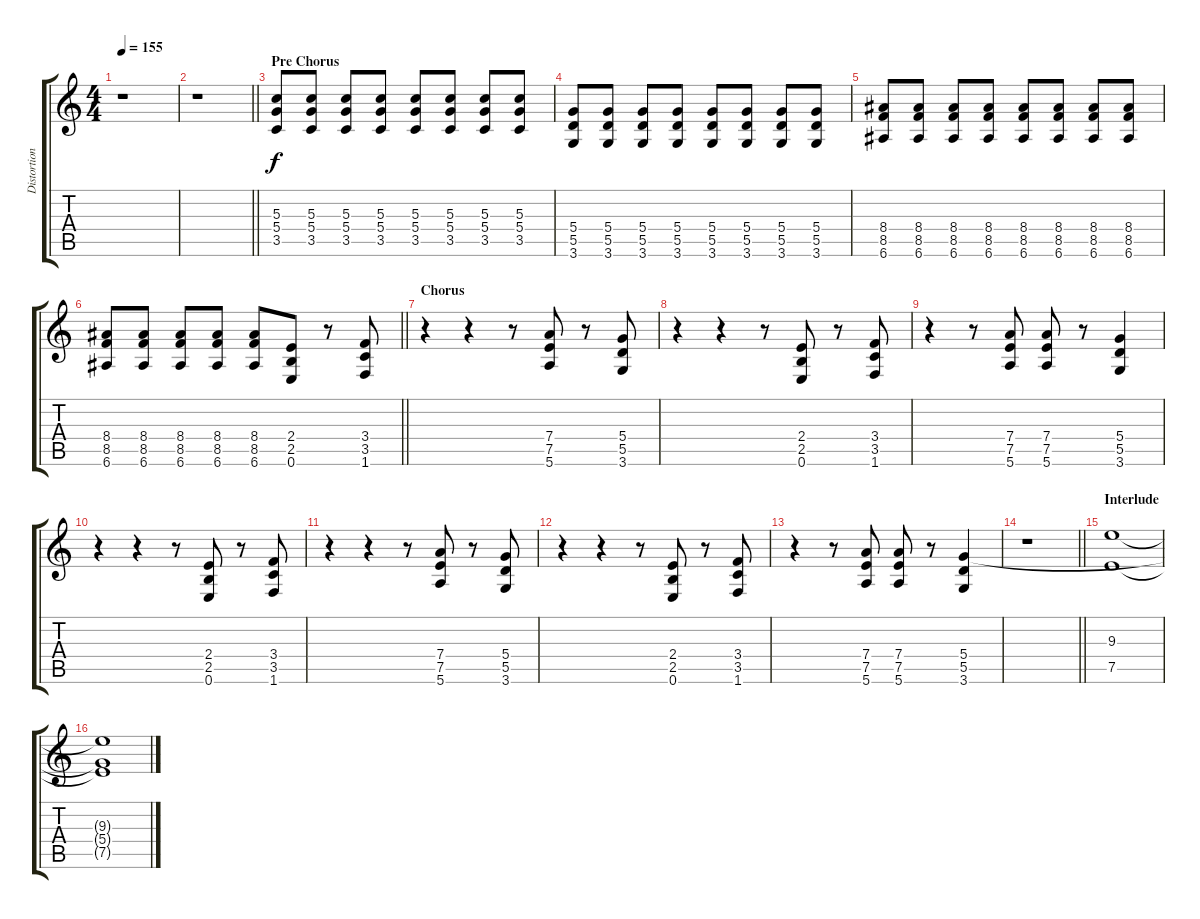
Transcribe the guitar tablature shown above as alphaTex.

\track ("Distortion Guitar" "Distortion") {instrument distortionguitar}
\staff {score tabs}
\tuning (E4 B3 G3 D3 A2 E2) {hide}
\ts (4 4)
\tempo 155
\clef g2
\ks c
r.1{dy f} |
\barLineRight lightlight
r.1 |
\section ("" "Pre Chorus")
(5.3 5.4 3.5).8 (5.3 5.4 3.5).8 (5.3 5.4 3.5).8 (5.3 5.4 3.5).8 (5.3 5.4 3.5).8 (5.3 5.4 3.5).8 (5.3 5.4 3.5).8 (5.3 5.4 3.5).8 |
(5.4 5.5 3.6).8 (5.4 5.5 3.6).8 (5.4 5.5 3.6).8 (5.4 5.5 3.6).8 (5.4 5.5 3.6).8 (5.4 5.5 3.6).8 (5.4 5.5 3.6).8 (5.4 5.5 3.6).8 |
(8.4 8.5 6.6).8 (8.4 8.5 6.6).8 (8.4 8.5 6.6).8 (8.4 8.5 6.6).8 (8.4 8.5 6.6).8 (8.4 8.5 6.6).8 (8.4 8.5 6.6).8 (8.4 8.5 6.6).8 |
\barLineRight lightlight
(8.4 8.5 6.6).8 (8.4 8.5 6.6).8 (8.4 8.5 6.6).8 (8.4 8.5 6.6).8 (8.4 8.5 6.6).8 (2.4 2.5 0.6).8 r.8 (3.4 3.5 1.6).8 |
\section ("" "Chorus")
r.4 r.4 r.8 (7.4 7.5 5.6).8 r.8 (5.4 5.5 3.6).8 |
r.4 r.4 r.8 (2.4 2.5 0.6).8 r.8 (3.4 3.5 1.6).8 |
r.4 r.8 (7.4 7.5 5.6).8 (7.4 7.5 5.6).8 r.8 (5.4 5.5 3.6).4 |
r.4 r.4 r.8 (2.4 2.5 0.6).8 r.8 (3.4 3.5 1.6).8 |
r.4 r.4 r.8 (7.4 7.5 5.6).8 r.8 (5.4 5.5 3.6).8 |
r.4 r.4 r.8 (2.4 2.5 0.6).8 r.8 (3.4 3.5 1.6).8 |
r.4 r.8 (7.4 7.5 5.6).8 (7.4 7.5 5.6).8 r.8 (5.4 5.5 3.6).4 |
\barLineRight lightlight
r.1 |
\section ("" "Interlude")
(9.3 7.5).1 |
(9.3{t} 5.4{t} 7.5{t}).1
